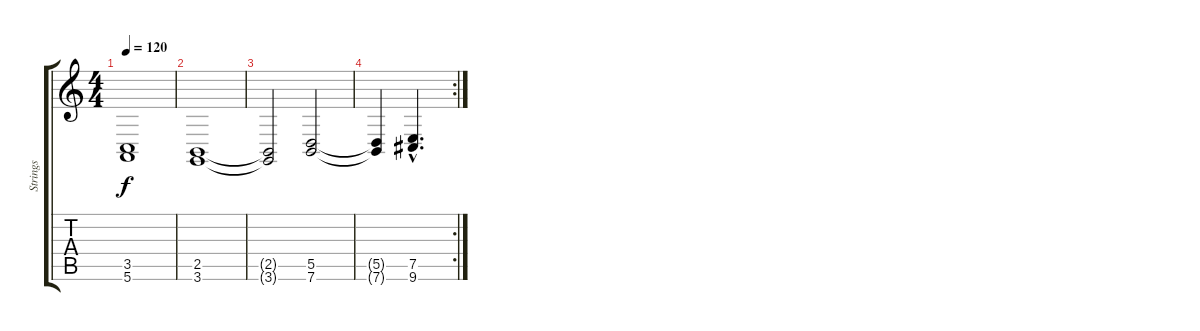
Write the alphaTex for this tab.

\track ("Strings" "Strings") {instrument stringensemble1}
\staff {score tabs}
\tuning (E4 B3 G3 D3 A2 E2) {hide}
\ts (4 4)
\tempo 120
\clef g2
\ks c
(3.5{t} 5.6{t}).1{dy f} |
(2.5 3.6).1 |
(2.5{t} 3.6{t}).2 (5.5 7.6).2 |
\rc 2
(5.5{t} 7.6{t}).4 (7.5{hac} 9.6{hac}).4{d}
